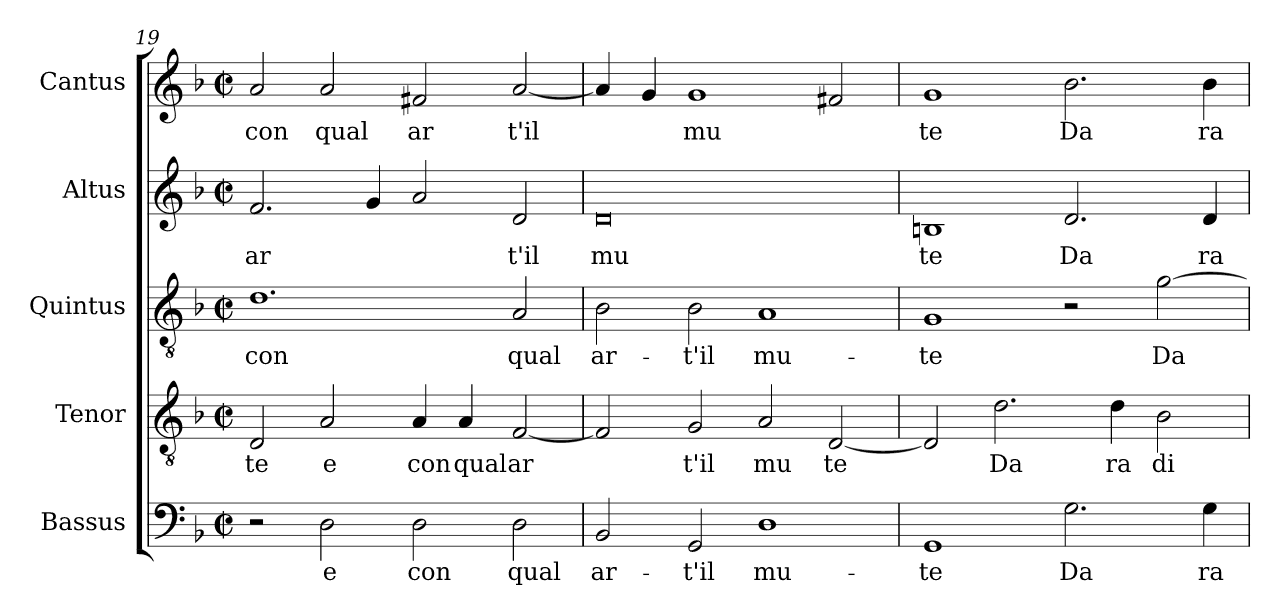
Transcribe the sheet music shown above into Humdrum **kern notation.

**kern	**text	**kern	**text	**kern	**text	**kern	**text	**kern	**text
*part5	*part5	*part4	*part4	*part3	*part3	*part2	*part2	*part1	*part1
*staff5	*staff5	*staff4	*staff4	*staff3	*staff3	*staff2	*staff2	*staff1	*staff1
*I"Bassus	*	*I"Tenor	*	*I"Quintus	*	*I"Altus	*	*I"Cantus	*
!!LO:LB:g=z
*clefF4	*	*clefGv2	*	*clefGv2	*	*clefG2	*	*clefG2	*
*k[b-]	*	*k[b-]	*	*k[b-]	*	*k[b-]	*	*k[b-]	*
*F:	*	*F:	*	*F:	*	*F:	*	*F:	*
*M2/2	*	*M2/2	*	*M2/2	*	*M2/2	*	*M2/2	*
*met(c|)	*	*met(c|)	*	*met(c|)	*	*met(c|)	*	*met(c|)	*
=19	=19	=19	=19	=19	=19	=19	=19	=19	=19
!	!	!	!LO:LY:b:cj	!	!LO:LY:b:cj	!	!LO:LY:b:cj	!	!LO:LY:b:cj
2r	.	2D/	te	1.d	con	2.f/	ar	2a/	con
!	!LO:LY:b:cj	!	!LO:LY:b:cj	!	!	!	!	!	!LO:LY:b:cj
2D\	e	2A/	e	.	.	.	.	2a/	qual
!	!	!	!	!	!	!	!LO:LY:b:cj	!	!
.	.	.	.	.	.	4g/	.	.	.
!	!LO:LY:b:cj	!	!LO:LY:b:cj	!	!	!	!LO:LY:b:cj	!	!LO:LY:b:cj
2D\	con	4A/	con	.	.	2a/	.	2f#X/	ar
!	!	!	!LO:LY:b:cj	!	!	!	!	!	!
.	.	4A/	qual	.	.	.	.	.	.
!	!LO:LY:b:cj	!	!LO:LY:b:cj	!	!LO:LY:b:cj	!	!LO:LY:b:cj	!	!LO:LY:b:cj
2D\	qual	[<2F/	ar	2A/	qual	2d/	t'il	[<2a/	t'il
=20	=20	=20	=20	=20	=20	=20	=20	=20	=20
!	!LO:LY:b:cj	!	!LO:LY:b:cj	!	!LO:LY:b:cj	!	!LO:LY:b:cj	!	!LO:LY:b:cj
2BB-/	ar-	2F/]	.	2B-\	ar-	0d	mu	4a/]	.
!	!	!	!	!	!	!	!	!	!LO:LY:b:cj
.	.	.	.	.	.	.	.	4g/	.
!	!LO:LY:b:cj	!	!LO:LY:b:cj	!	!LO:LY:b:cj	!	!	!	!LO:LY:b:cj
2GG/	-t'il	2G/	t'il	2B-\	-t'il	.	.	1g	mu
!	!LO:LY:b:cj	!	!LO:LY:b:cj	!	!LO:LY:b:cj	!	!	!	!
1D	mu-	2A/	mu	1A	mu-	.	.	.	.
!	!	!	!LO:LY:b:cj	!	!	!	!	!	!LO:LY:b:cj
.	.	[<2D/	te	.	.	.	.	2f#/	.
=21	=21	=21	=21	=21	=21	=21	=21	=21	=21
!	!LO:LY:b:cj	!	!LO:LY:b:cj	!	!LO:LY:b:cj	!	!LO:LY:b:cj	!	!LO:LY:b:cj
1GG	-te	2D/]	.	1G	-te	1Bn	te	1g	te
!	!	!	!LO:LY:b:cj	!	!	!	!	!	!
.	.	2.d\	Da	.	.	.	.	.	.
!	!LO:LY:b:cj	!	!	!	!	!	!LO:LY:b:cj	!	!LO:LY:b:cj
2.G\	Da	.	.	2r	.	2.d/	Da	2.b-\	Da
!	!	!	!LO:LY:b:cj	!	!	!	!	!	!
.	.	4d\	ra	.	.	.	.	.	.
!	!	!	!LO:LY:b:cj	!	!LO:LY:b:cj	!	!	!	!
.	.	2B-\	di	[>2g\	Da	.	.	.	.
!	!LO:LY:b:cj	!	!	!	!	!	!LO:LY:b:cj	!	!LO:LY:b:cj
4G\	ra-	.	.	.	.	4d/	ra	4b-\	ra
=	=	=	=	=	=	=	=	=	=
*-	*-	*-	*-	*-	*-	*-	*-	*-	*-
